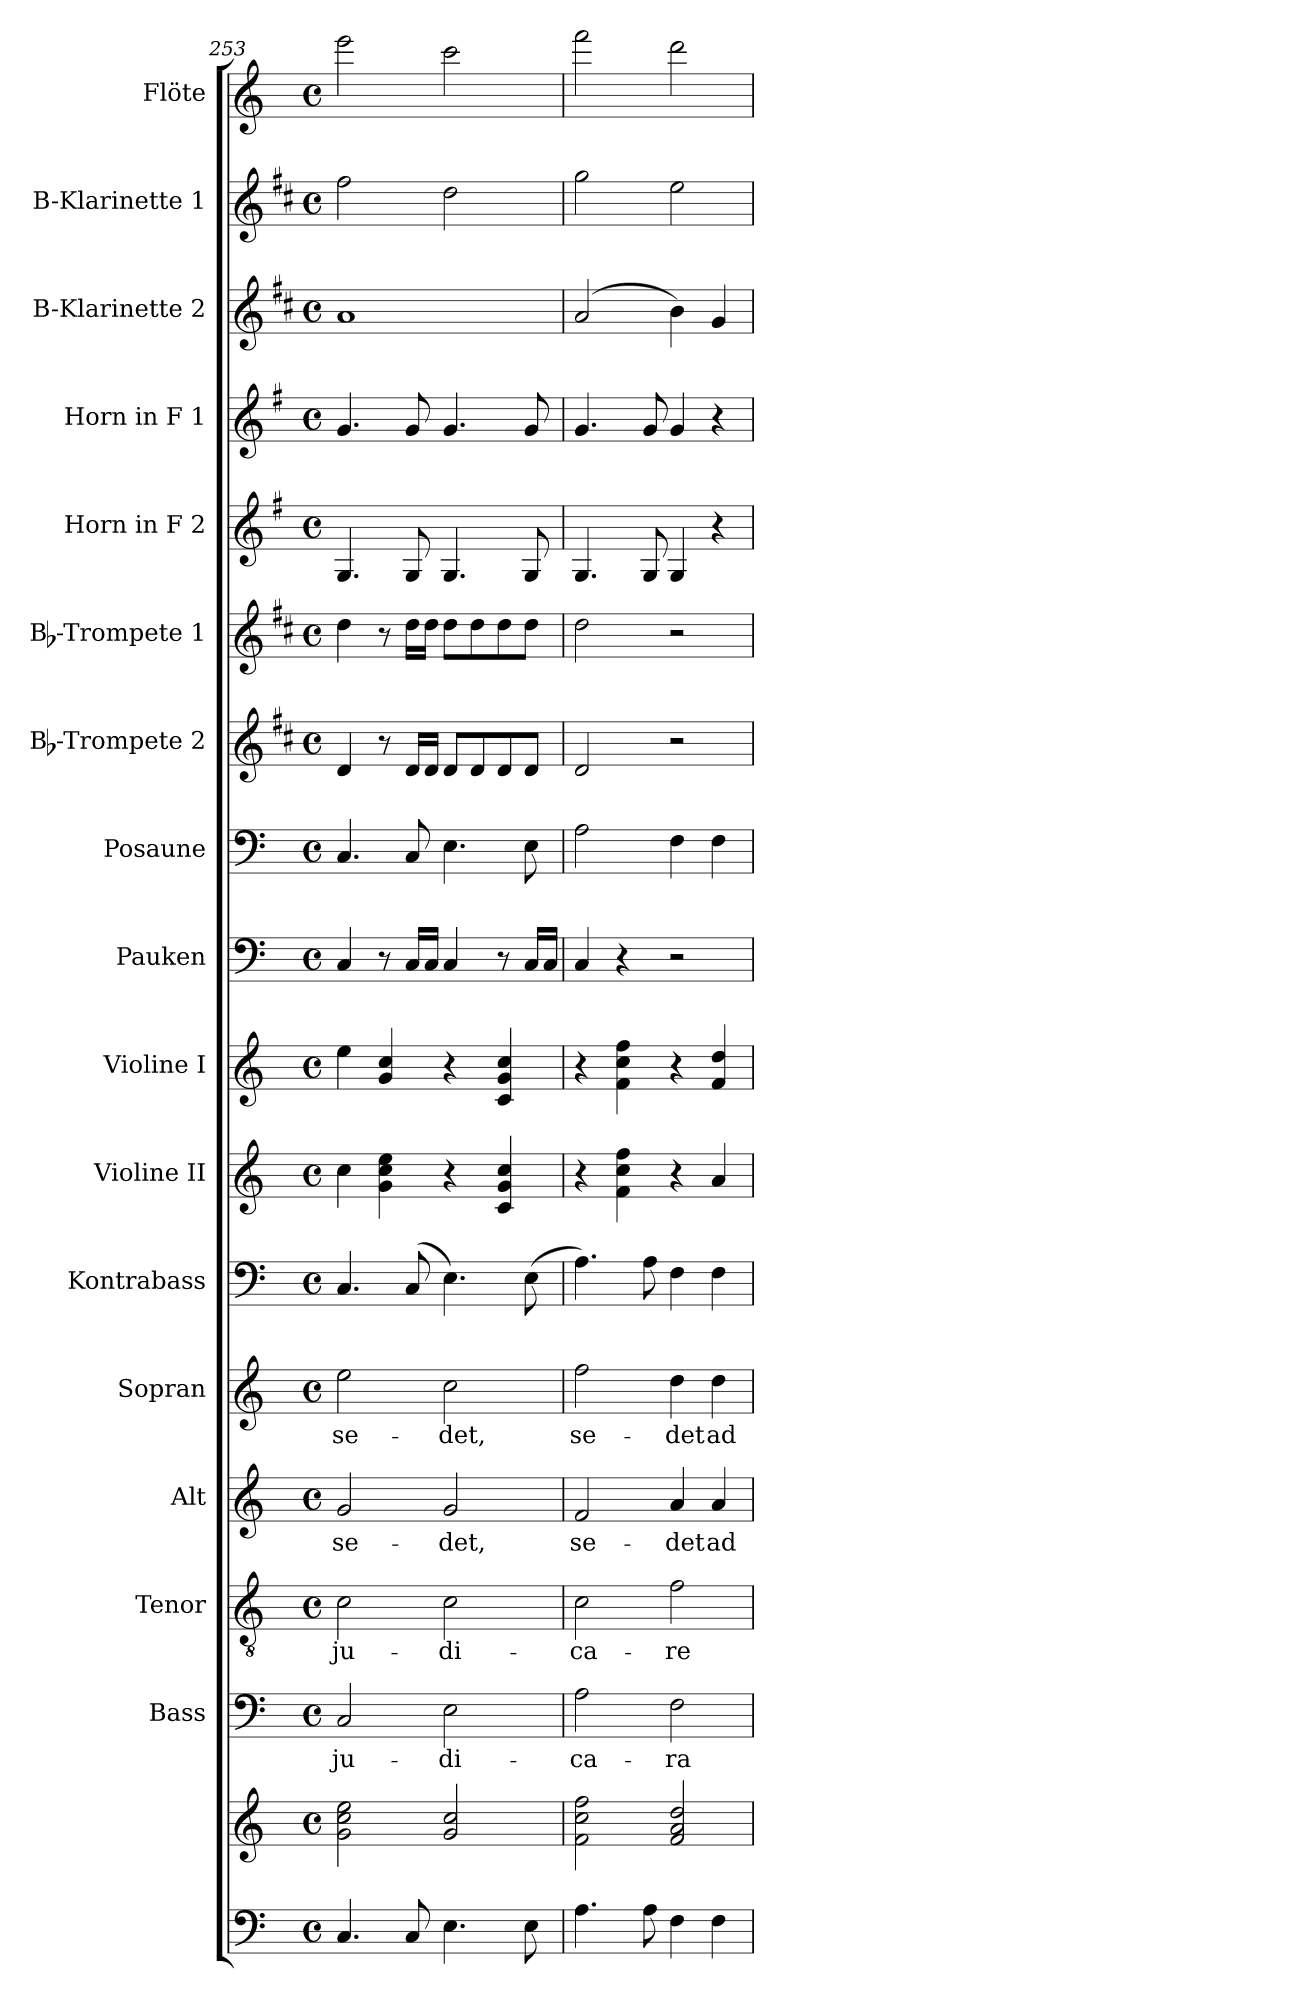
**kern	**kern	**kern	**text	**kern	**text	**kern	**text	**kern	**text	**kern	**kern	**kern	**kern	**kern	**kern	**kern	**kern	**kern	**kern	**kern	**kern
*part17	*part17	*part16	*part16	*part15	*part15	*part14	*part14	*part13	*part13	*part12	*part11	*part10	*part9	*part8	*part7	*part6	*part5	*part4	*part3	*part2	*part1
*staff18	*staff17	*staff16	*staff16	*staff15	*staff15	*staff14	*staff14	*staff13	*staff13	*staff12	*staff11	*staff10	*staff9	*staff8	*staff7	*staff6	*staff5	*staff4	*staff3	*staff2	*staff1
*	*	*I"Bass	*	*I"Tenor	*	*I"Alt	*	*I"Sopran	*	*I"Kontrabass	*I"Violine II	*I"Violine I	*I"Pauken	*I"Posaune	*I"Bb-Trompete 2	*I"Bb-Trompete 1	*I"Horn in F 2	*I"Horn in F 1	*I"B-Klarinette 2	*I"B-Klarinette 1	*I"Flöte
*	*	*I'B.	*	*I'T.	*	*I'A.	*	*I'S.	*	*I'Kb.	*I'Vl. II	*I'Vl. I	*I'Pk.	*I'Pos.	*I'Bb Trp. 2	*I'Bb Trp. 1	*I'Hrn. 2	*I'Hrn. 1	*I'B Kl. 2	*I'B Kl. 1	*I'Fl.
*clefF4	*clefG2	*clefF4	*	*clefGv2	*	*clefG2	*	*clefG2	*	*clefF4	*clefG2	*clefG2	*clefF4	*clefF4	*clefG2	*clefG2	*clefG2	*clefG2	*clefG2	*clefG2	*clefG2
*	*	*	*	*	*	*	*	*	*	*ITrd7c12	*	*	*	*	*ITrd1c2	*ITrd1c2	*ITrd4c7	*ITrd4c7	*ITrd1c2	*ITrd1c2	*
*k[]	*k[]	*k[]	*	*k[]	*	*k[]	*	*k[]	*	*k[]	*k[]	*k[]	*k[]	*k[]	*k[]	*k[]	*k[]	*k[]	*k[]	*k[]	*k[]
*C:	*C:	*C:	*	*C:	*	*C:	*	*C:	*	*C:	*C:	*C:	*C:	*C:	*C:	*C:	*C:	*C:	*C:	*C:	*C:
*M4/4	*M4/4	*M4/4	*	*M4/4	*	*M4/4	*	*M4/4	*	*M4/4	*M4/4	*M4/4	*M4/4	*M4/4	*M4/4	*M4/4	*M4/4	*M4/4	*M4/4	*M4/4	*M4/4
*met(c)	*met(c)	*met(c)	*	*met(c)	*	*met(c)	*	*met(c)	*	*met(c)	*met(c)	*met(c)	*met(c)	*met(c)	*met(c)	*met(c)	*met(c)	*met(c)	*met(c)	*met(c)	*met(c)
=253	=253	=253	=253	=253	=253	=253	=253	=253	=253	=253	=253	=253	=253	=253	=253	=253	=253	=253	=253	=253	=253
!	!	!	!LO:LY:b	!	!LO:LY:b	!	!LO:LY:b	!	!LO:LY:b	!	!	!	!	!	!	!	!	!	!	!	!
4.C/	2g\ 2cc\ 2ee\	2C/	ju-	2c\	ju-	2g/	se-	2ee\	se-	4.CC/	4cc\	4ee\	4C/	4.C/	4c/	4cc\	4.C/	4.c/	1g	2ee\	2eee\
.	.	.	.	.	.	.	.	.	.	.	4g\ 4cc\ 4ee\	4g/ 4cc/	8r	.	8r	8r	.	.	.	.	.
8C/	.	.	.	.	.	.	.	.	.	(8CC/	.	.	16C/LL	8C/	16c/LL	16cc\LL	8C/	8c/	.	.	.
.	.	.	.	.	.	.	.	.	.	.	.	.	16C/JJ	.	16c/JJ	16cc\JJ	.	.	.	.	.
!	!	!	!LO:LY:b	!	!LO:LY:b	!	!LO:LY:b	!	!LO:LY:b	!	!	!	!	!	!	!	!	!	!	!	!
4.E\	2g/ 2cc/	2E\	-di-	2c\	-di-	2g/	-det,	2cc\	-det,	4.EE\)	4r	4r	4C/	4.E\	8c/L	8cc\L	4.C/	4.c/	.	2cc\	2ccc\
.	.	.	.	.	.	.	.	.	.	.	.	.	.	.	8c/	8cc\	.	.	.	.	.
.	.	.	.	.	.	.	.	.	.	.	4c/ 4g/ 4cc/	4c/ 4g/ 4cc/	8r	.	8c/	8cc\	.	.	.	.	.
8E\	.	.	.	.	.	.	.	.	.	(>8EE\	.	.	16C/LL	8E\	8c/J	8cc\J	8C/	8c/	.	.	.
.	.	.	.	.	.	.	.	.	.	.	.	.	16C/JJ	.	.	.	.	.	.	.	.
!!LO:PB:g=z
=254	=254	=254	=254	=254	=254	=254	=254	=254	=254	=254	=254	=254	=254	=254	=254	=254	=254	=254	=254	=254	=254
!	!	!	!LO:LY:b	!	!LO:LY:b	!	!LO:LY:b	!	!LO:LY:b	!	!	!	!	!	!	!	!	!	!	!	!
4.A\	2f\ 2cc\ 2ff\	2A\	-ca-	2c\	-ca-	2f/	se-	2ff\	se-	4.AA\)	4r	4r	4C/	2A\	2c/	2cc\	4.C/	4.c/	(2g/	2ff\	2fff\
.	.	.	.	.	.	.	.	.	.	.	4f\ 4cc\ 4ff\	4f\ 4cc\ 4ff\	4r	.	.	.	.	.	.	.	.
8A\	.	.	.	.	.	.	.	.	.	8AA\	.	.	.	.	.	.	8C/	8c/	.	.	.
!	!	!	!LO:LY:b	!	!LO:LY:b	!	!LO:LY:b	!	!LO:LY:b	!	!	!	!	!	!	!	!	!	!	!	!
4F\	2f/ 2a/ 2dd/	2F\	-ra	2f\	-re	4a/	-det	4dd\	-det	4FF\	4r	4r	2r	4F\	2r	2r	4C/	4c/	4a\)	2dd\	2ddd\
!	!	!	!	!	!	!	!LO:LY:b	!	!LO:LY:b	!	!	!	!	!	!	!	!	!	!	!	!
4F\	.	.	.	.	.	4a/	ad	4dd\	ad	4FF\	4a/	4f/ 4dd/	.	4F\	.	.	4r	4r	4f/	.	.
=	=	=	=	=	=	=	=	=	=	=	=	=	=	=	=	=	=	=	=	=	=
*-	*-	*-	*-	*-	*-	*-	*-	*-	*-	*-	*-	*-	*-	*-	*-	*-	*-	*-	*-	*-	*-
